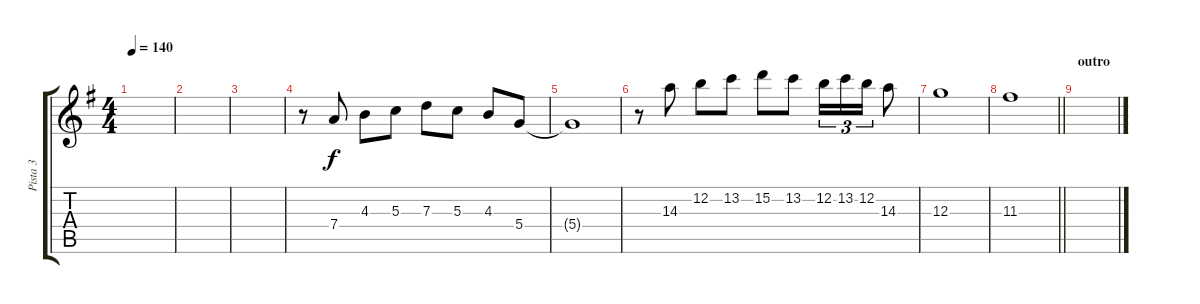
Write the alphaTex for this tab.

\track ("Pista 3" "Pista 3") {instrument distortionguitar}
\staff {score tabs}
\tuning (E4 B3 G3 D3 A2 E2) {hide}
\ts (4 4)
\tempo 140
\clef g2
\ks g
|
|
|
r.8 7.4.8 4.3.8 5.3.8 7.3.8 5.3.8 4.3.8 5.4.8 |
5.4{t}.1 |
r.8 14.3.8 12.2.8 13.2.8 15.2.8 13.2.8 12.2.16{tu (3 2)} 13.2.16{tu (3 2)} 12.2.16{tu (3 2)} 14.3.8 |
12.3.1 |
\barLineRight lightlight
11.3.1 |
\section ("" "outro")
